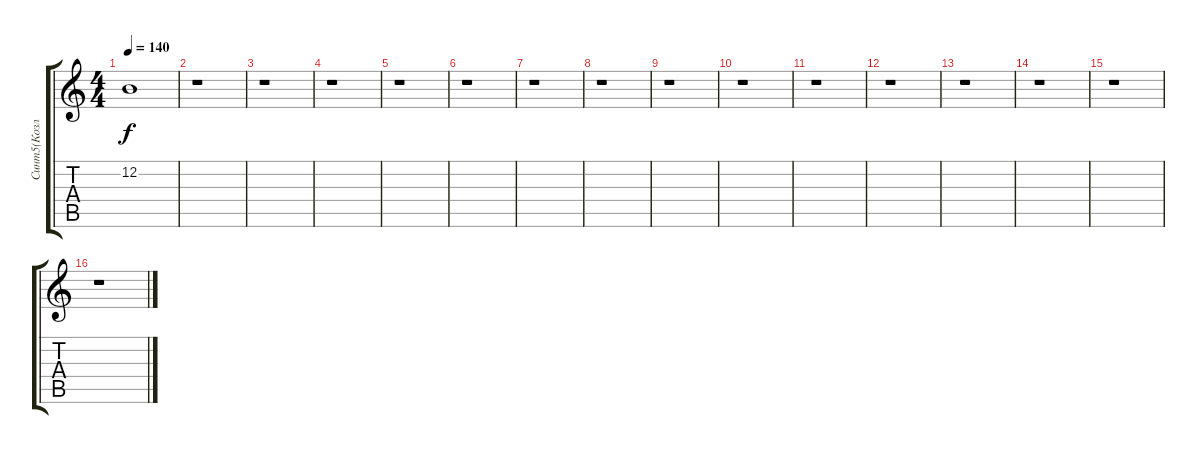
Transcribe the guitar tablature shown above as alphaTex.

\track ("Синт5(Козлов)" "Синт5(Козл") {instrument fx4atmosphere}
\staff {score tabs}
\tuning (E4 B3 G3 D3 A2 E2) {hide}
\ts (4 4)
\tempo 140
\clef g2
\ks c
12.2{t}.1{dy f} |
r.1 |
r.1 |
r.1 |
r.1 |
r.1 |
r.1 |
r.1 |
r.1 |
r.1 |
r.1 |
r.1 |
r.1 |
r.1 |
r.1 |
r.1
